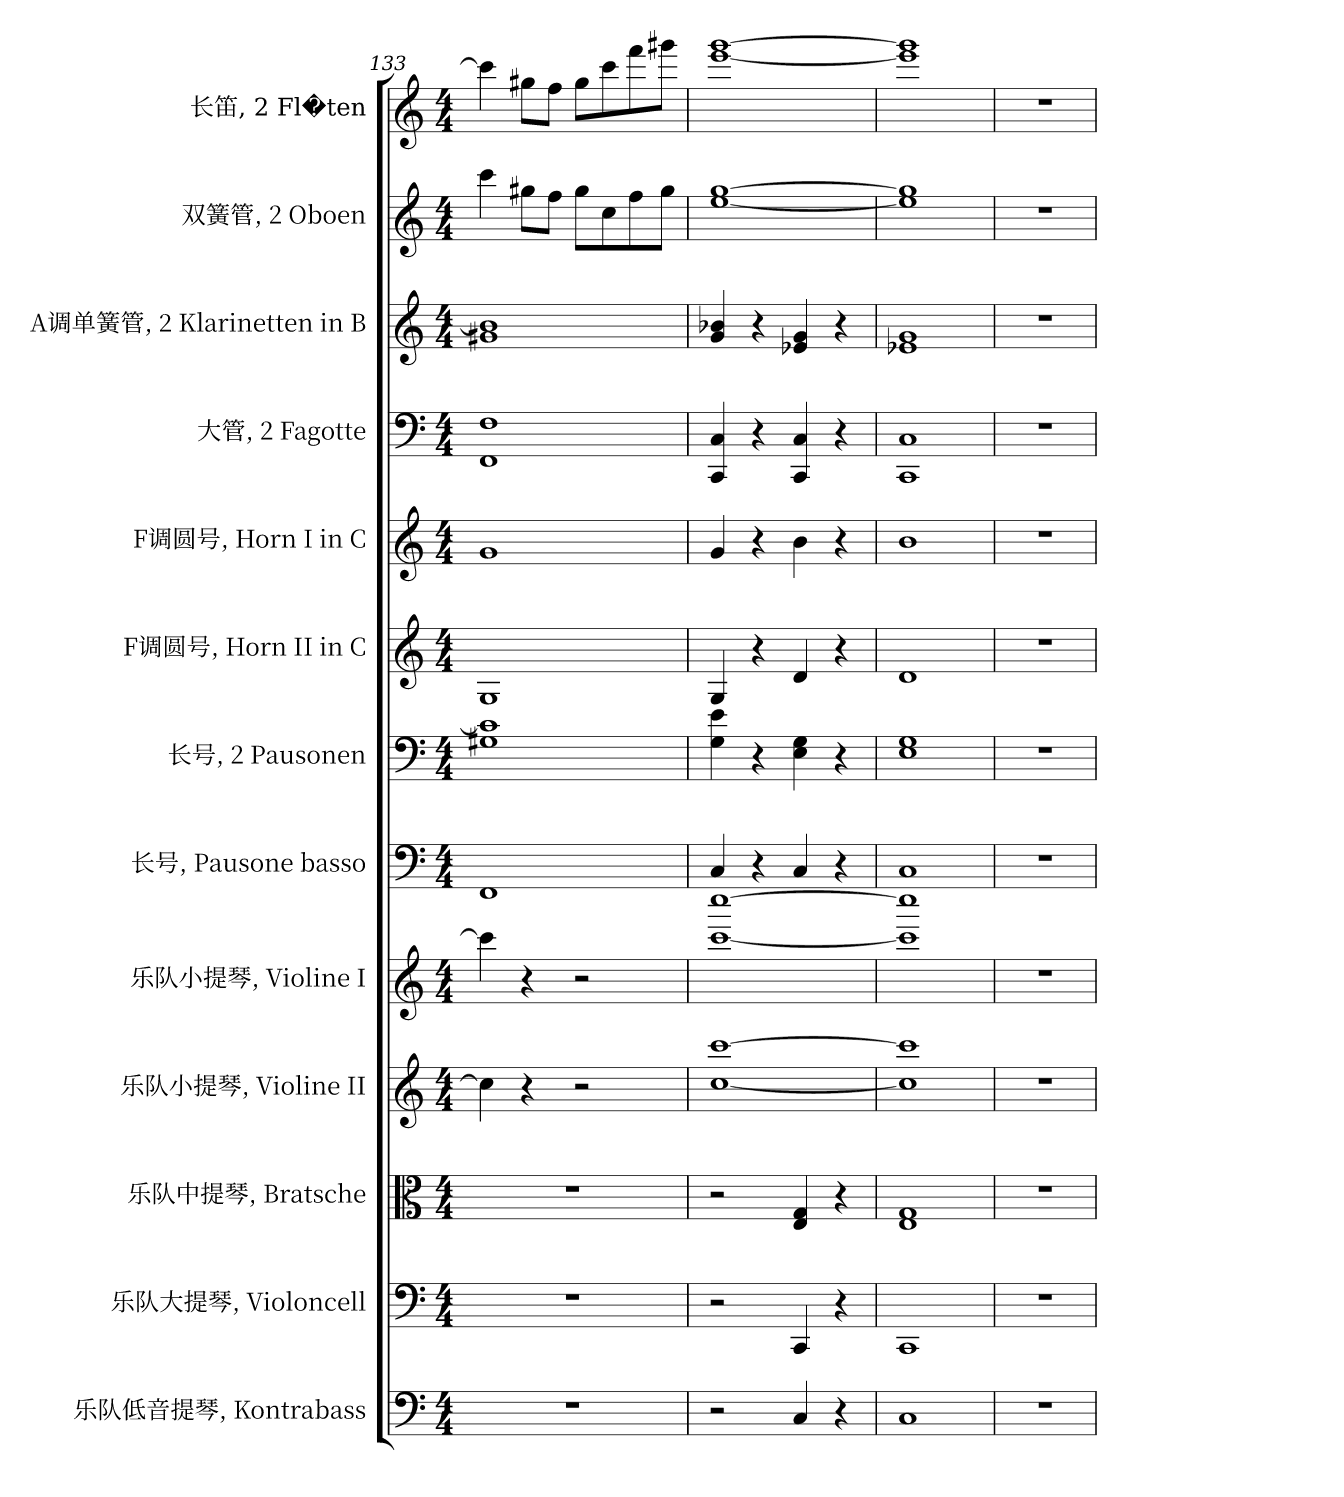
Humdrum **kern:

**kern	**kern	**kern	**kern	**kern	**kern	**kern	**kern	**kern	**kern	**kern	**kern	**kern
*part13	*part12	*part11	*part10	*part9	*part8	*part7	*part6	*part5	*part4	*part3	*part2	*part1
*staff13	*staff12	*staff11	*staff10	*staff9	*staff8	*staff7	*staff6	*staff5	*staff4	*staff3	*staff2	*staff1
*I"乐队低音提琴, Kontrabass	*I"乐队大提琴, Violoncell	*I"乐队中提琴, Bratsche	*I"乐队小提琴, Violine II	*I"乐队小提琴, Violine I	*I"长号, Pausone basso	*I"长号, 2 Pausonen	*I"F调圆号, Horn II in C	*I"F调圆号, Horn I in C	*I"大管, 2 Fagotte	*I"A调单簧管, 2 Klarinetten in B	*I"双簧管, 2 Oboen	*I"长笛, 2 Fl�ten
*	*	*	*	*	*	*	*I'F Hn.	*I'F Hn.	*	*	*I'Ob.	*I'Fl.
!!LO:PB:g=z
*clefF4	*clefF4	*clefC3	*clefG2	*clefG2	*clefF4	*clefF4	*clefG2	*clefG2	*clefF4	*clefG2	*clefG2	*clefG2
*ITrd7c12	*	*	*	*	*	*	*ITrd4c7	*ITrd4c7	*	*ITrd2c3	*	*
*k[]	*k[]	*k[]	*k[]	*k[]	*k[]	*k[]	*k[b-]	*k[b-]	*k[]	*k[f#c#g#]	*k[]	*k[]
*M4/4	*M4/4	*M4/4	*M4/4	*M4/4	*M4/4	*M4/4	*M4/4	*M4/4	*M4/4	*M4/4	*M4/4	*M4/4
=133	=133	=133	=133	=133	=133	=133	=133	=133	=133	=133	=133	=133
*	*	*	*	*	*	*^	*	*	*	*	*	*
1r	1r	1r	4cc\]	4ccc\]	1FF	1c]	1G#X	1C	1c	1FF 1F	1e#X 1g#]	4ccc\	4ccc\]
.	.	.	4r	4r	.	.	.	.	.	.	.	8gg#X\L	8gg#X\L
.	.	.	.	.	.	.	.	.	.	.	.	8ff\J	8ff\J
.	.	.	2r	2r	.	.	.	.	.	.	.	8gg#\L	8gg#\L
.	.	.	.	.	.	.	.	.	.	.	.	8cc\	8ccc\
.	.	.	.	.	.	.	.	.	.	.	.	8ff\	8fff\
.	.	.	.	.	.	.	.	.	.	.	.	8gg#\J	8ggg#X\J
*	*	*	*	*	*	*v	*v	*	*	*	*	*	*
=134	=134	=134	=134	=134	=134	=134	=134	=134	=134	=134	=134	=134
2r	2r	2r	[1cc [1ccc	[1ccc [1cccc	4C/	4G\ 4e\	4C/	4c/	4CC/ 4C/	4e/ 4gn/	[1ee [1gg	[1eee [1ggg
.	.	.	.	.	4r	4r	4r	4r	4r	4r	.	.
4CC/	4CC/	4E/ 4G/	.	.	4C/	4E\ 4G\	4G/	4e\	4CC/ 4C/	4cn/ 4e/	.	.
4r	4r	4r	.	.	4r	4r	4r	4r	4r	4r	.	.
=135	=135	=135	=135	=135	=135	=135	=135	=135	=135	=135	=135	=135
1CC	1CC	1E 1G	1cc] 1ccc]	1ccc] 1cccc]	1C	1E 1G	1G	1e	1CC 1C	1cn 1e	1ee] 1gg]	1eee] 1ggg]
=136	=136	=136	=136	=136	=136	=136	=136	=136	=136	=136	=136	=136
1r	1r	1r	1r	1r	1r	1r	1r	1r	1r	1r	1r	1r
=	=	=	=	=	=	=	=	=	=	=	=	=
*-	*-	*-	*-	*-	*-	*-	*-	*-	*-	*-	*-	*-
